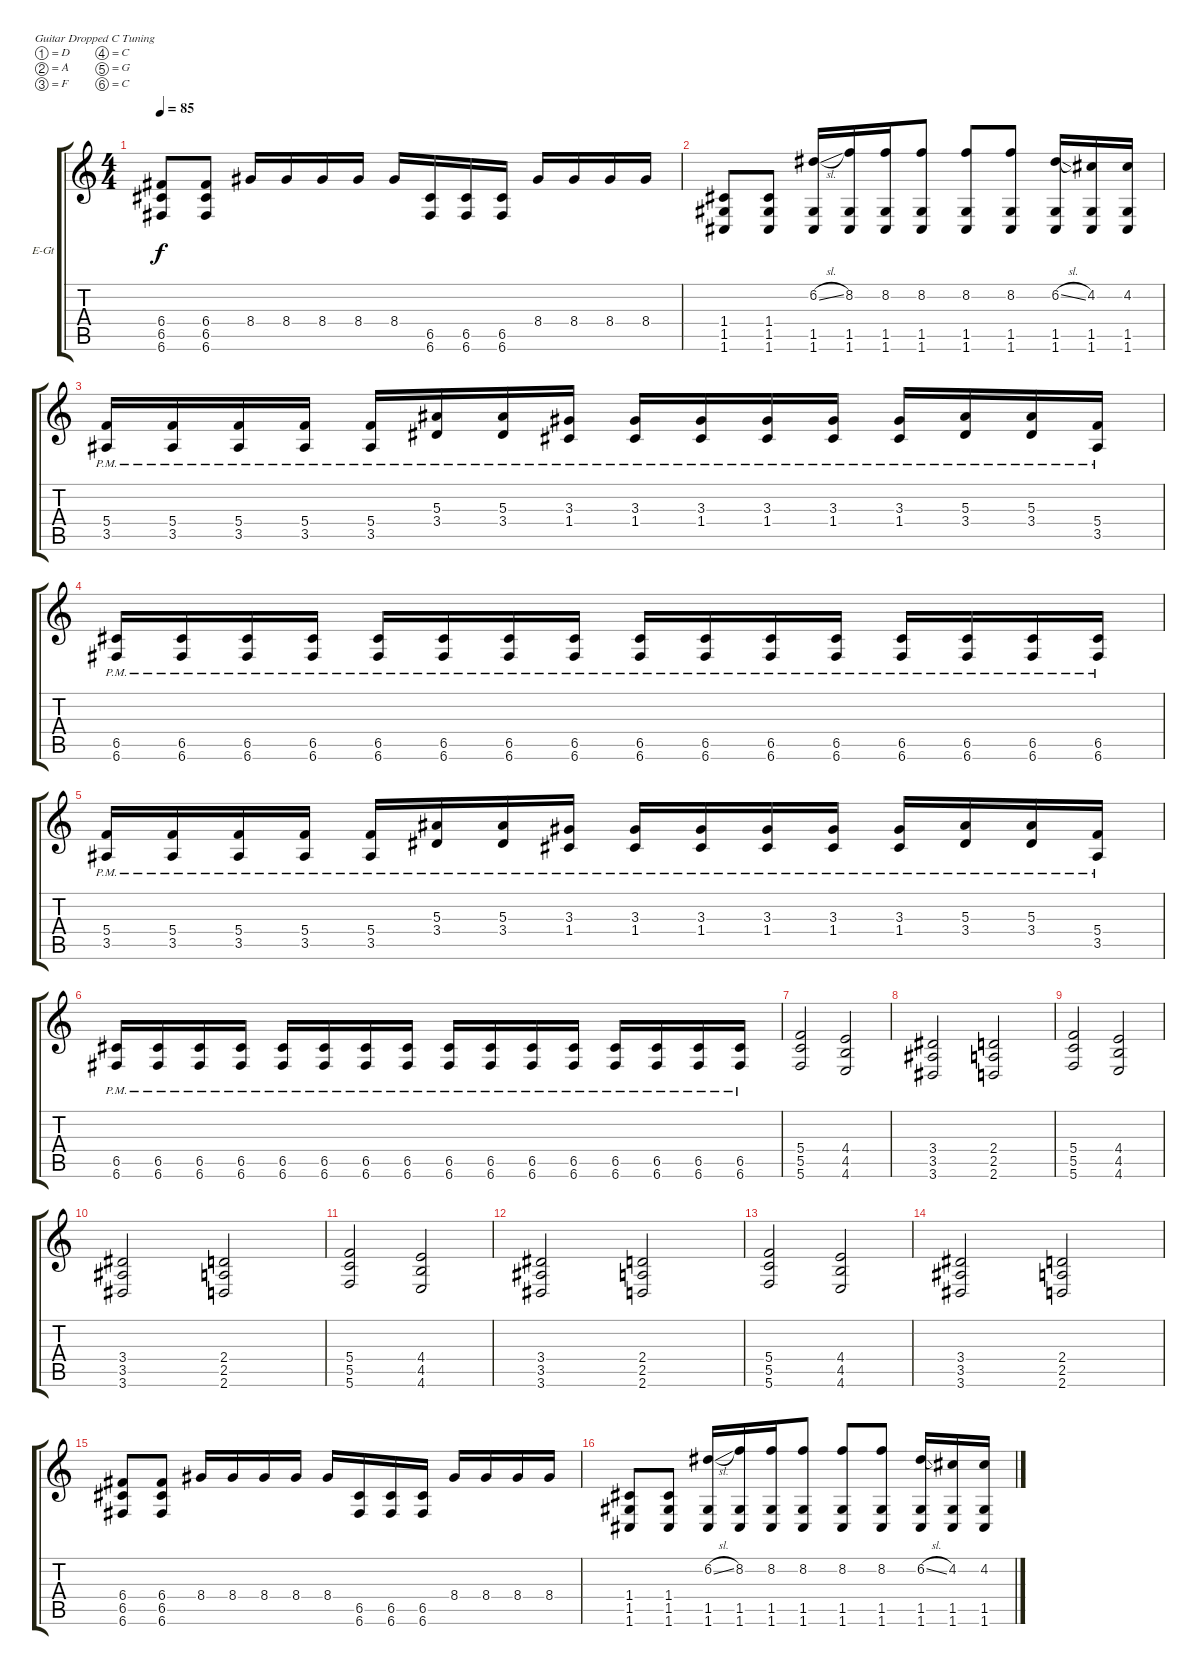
\defaultSystemsLayout 4
\bracketExtendMode groupsimilarinstruments
\firstSystemTrackNameOrientation horizontal
\otherSystemsTrackNameOrientation horizontal
\track ("Electric Guitar" "E-Gt") {instrument distortionguitar}
\staff {score tabs}
\tuning (D4 A3 F3 C3 G2 C2)
\ts (4 4)
\tempo 85
\clef g2
\ks c
(6.6 6.5 6.4).8{dy f} (6.5 6.6 6.4).8 8.4.16 8.4.16 8.4.16 8.4.16 8.4.16 (6.5 6.6).16 (6.5 6.6).16 (6.5 6.6).16 8.4.16 8.4.16 8.4.16 8.4.16 |
(1.6 1.5 1.4).8 (1.4 1.5 1.6).8 (6.2{sl} 1.6 1.5).16 (8.2 1.5 1.6).16 (8.2 1.6 1.5).16 (8.2 1.6 1.5).8 (8.2 1.6 1.5).8 (8.2 1.6 1.5).8 (6.2{sl} 1.6 1.5).16 (4.2 1.6 1.5).16 (4.2 1.5 1.6).16 |
(3.5{pm} 5.4{pm}).16 (3.5{pm} 5.4{pm}).16 (5.4{pm} 3.5{pm}).16 (5.4{pm} 3.5{pm}).16 (3.5{pm} 5.4{pm}).16 (3.4{pm} 5.3{pm}).16 (5.3{pm} 3.4{pm}).16 (1.4{pm} 3.3{pm}).16 (3.3{pm} 1.4{pm}).16 (3.3{pm} 1.4{pm}).16 (3.3{pm} 1.4{pm}).16 (1.4{pm} 3.3{pm}).16 (1.4{pm} 3.3{pm}).16 (5.3{pm} 3.4{pm}).16 (5.3{pm} 3.4{pm}).16 (3.5{pm} 5.4{pm}).16 |
(6.6{pm} 6.5{pm}).16 (6.6{pm} 6.5{pm}).16 (6.6{pm} 6.5{pm}).16 (6.6{pm} 6.5{pm}).16 (6.6{pm} 6.5{pm}).16 (6.6{pm} 6.5{pm}).16 (6.6{pm} 6.5{pm}).16 (6.6{pm} 6.5{pm}).16 (6.6{pm} 6.5{pm}).16 (6.6{pm} 6.5{pm}).16 (6.6{pm} 6.5{pm}).16 (6.6{pm} 6.5{pm}).16 (6.6{pm} 6.5{pm}).16 (6.6{pm} 6.5{pm}).16 (6.6{pm} 6.5{pm}).16 (6.6{pm} 6.5{pm}).16 |
(3.5{pm} 5.4{pm}).16 (3.5{pm} 5.4{pm}).16 (5.4{pm} 3.5{pm}).16 (5.4{pm} 3.5{pm}).16 (3.5{pm} 5.4{pm}).16 (3.4{pm} 5.3{pm}).16 (5.3{pm} 3.4{pm}).16 (1.4{pm} 3.3{pm}).16 (3.3{pm} 1.4{pm}).16 (3.3{pm} 1.4{pm}).16 (3.3{pm} 1.4{pm}).16 (1.4{pm} 3.3{pm}).16 (1.4{pm} 3.3{pm}).16 (5.3{pm} 3.4{pm}).16 (5.3{pm} 3.4{pm}).16 (3.5{pm} 5.4{pm}).16 |
(6.6{pm} 6.5{pm}).16 (6.6{pm} 6.5{pm}).16 (6.6{pm} 6.5{pm}).16 (6.6{pm} 6.5{pm}).16 (6.6{pm} 6.5{pm}).16 (6.6{pm} 6.5{pm}).16 (6.6{pm} 6.5{pm}).16 (6.6{pm} 6.5{pm}).16 (6.6{pm} 6.5{pm}).16 (6.6{pm} 6.5{pm}).16 (6.6{pm} 6.5{pm}).16 (6.6{pm} 6.5{pm}).16 (6.6{pm} 6.5{pm}).16 (6.6{pm} 6.5{pm}).16 (6.6{pm} 6.5{pm}).16 (6.6{pm} 6.5{pm}).16 |
(5.6 5.5 5.4).2 (4.4 4.5 4.6).2 |
(3.6 3.4 3.5).2 (2.6 2.5 2.4).2 |
(5.6 5.5 5.4).2 (4.4 4.5 4.6).2 |
(3.6 3.4 3.5).2 (2.6 2.5 2.4).2 |
(5.6 5.5 5.4).2 (4.4 4.5 4.6).2 |
(3.6 3.4 3.5).2 (2.6 2.5 2.4).2 |
(5.6 5.5 5.4).2 (4.4 4.5 4.6).2 |
(3.6 3.4 3.5).2 (2.6 2.5 2.4).2 |
(6.6 6.5 6.4).8 (6.5 6.6 6.4).8 8.4.16 8.4.16 8.4.16 8.4.16 8.4.16 (6.5 6.6).16 (6.5 6.6).16 (6.5 6.6).16 8.4.16 8.4.16 8.4.16 8.4.16 |
(1.6 1.5 1.4).8 (1.4 1.5 1.6).8 (6.2{sl} 1.6 1.5).16 (8.2 1.5 1.6).16 (8.2 1.6 1.5).16 (8.2 1.6 1.5).8 (8.2 1.6 1.5).8 (8.2 1.6 1.5).8 (6.2{sl} 1.6 1.5).16 (4.2 1.6 1.5).16 (4.2 1.5 1.6).16
